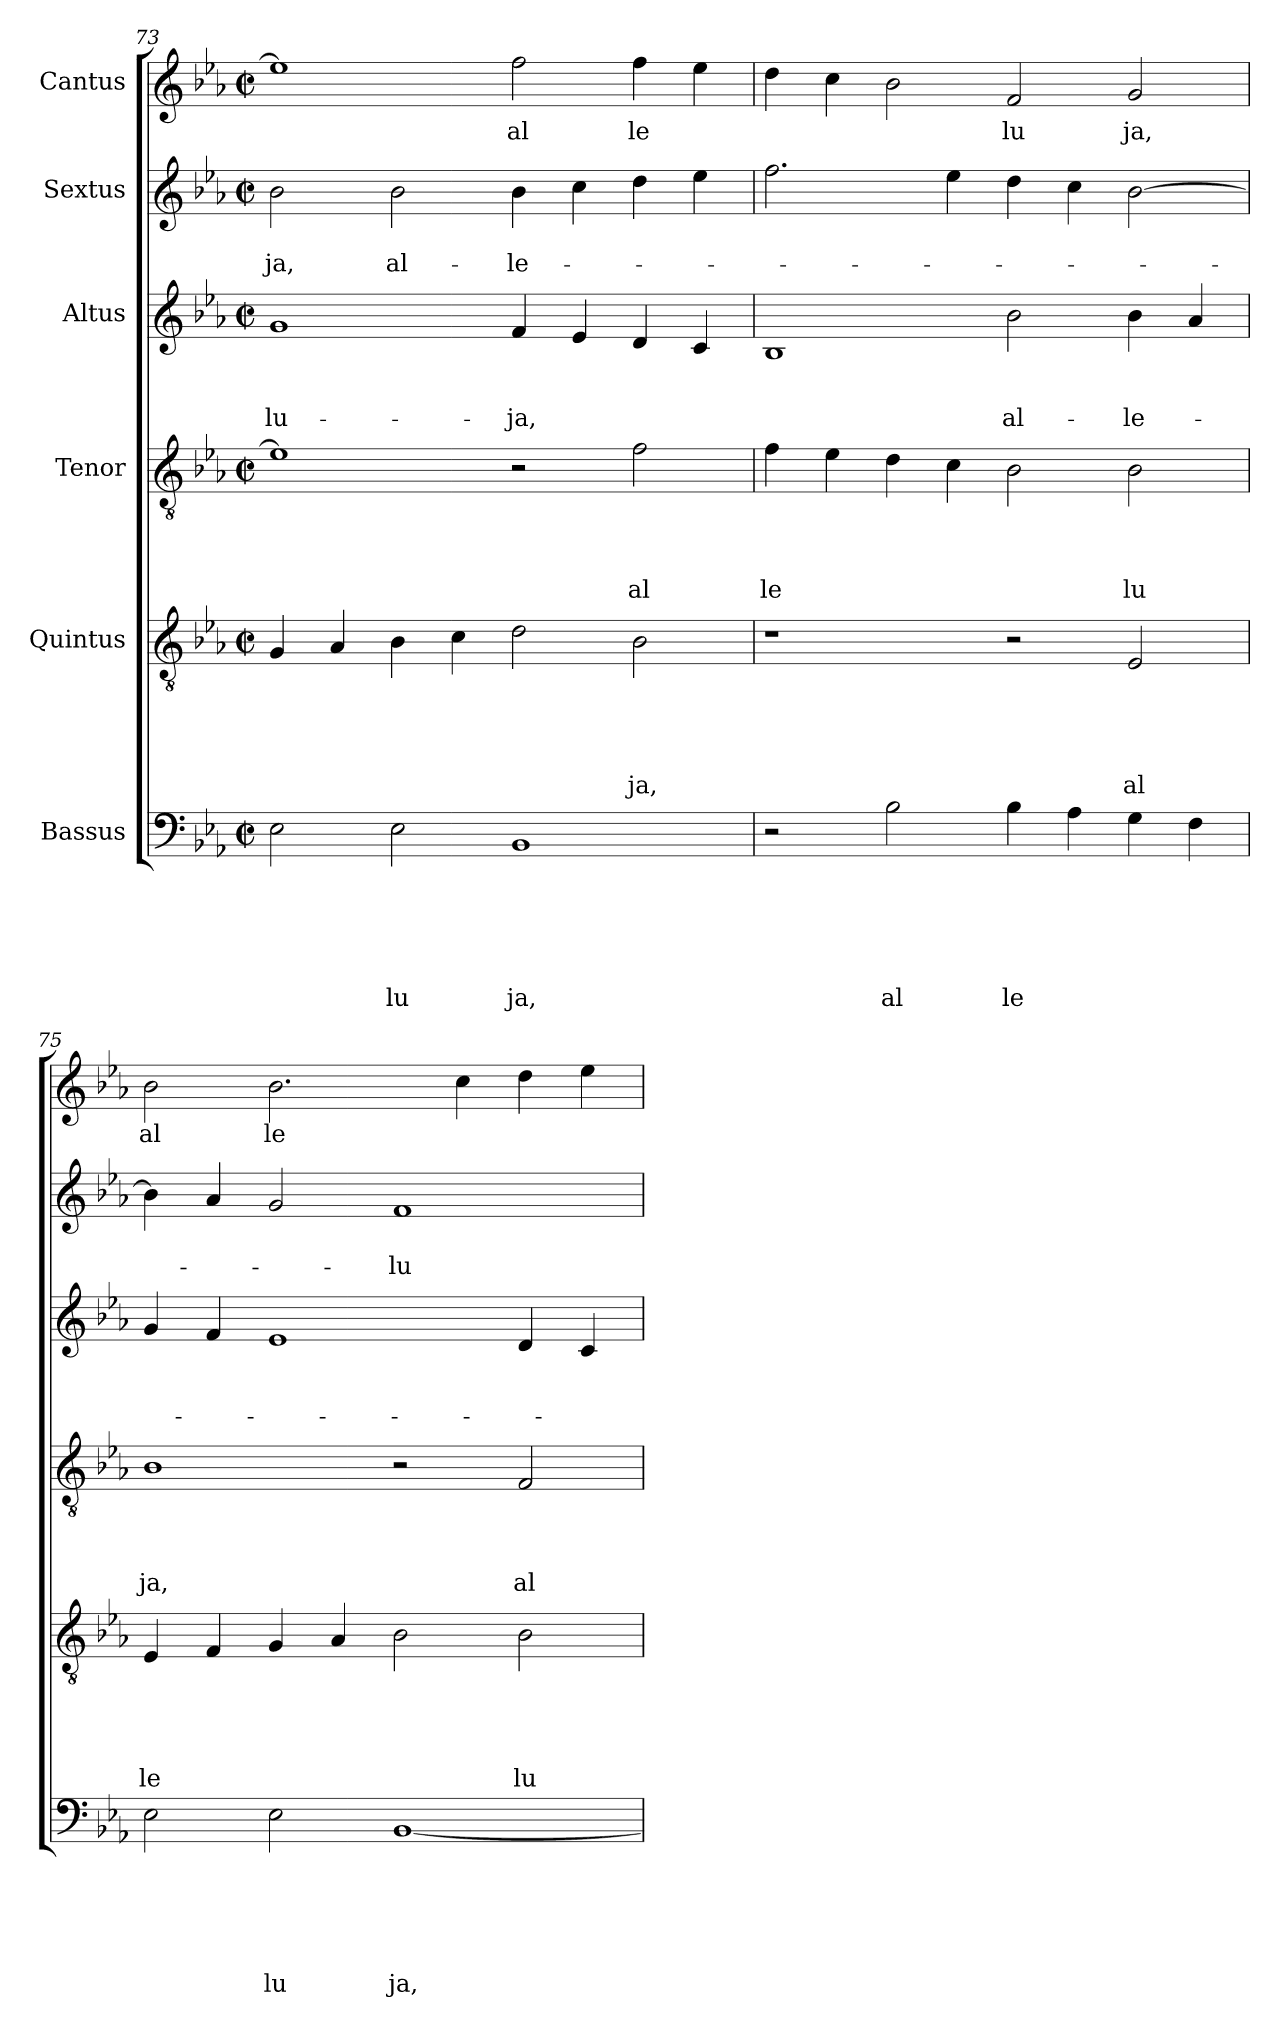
**kern	**text	**text	**text	**text	**text	**text	**kern	**text	**text	**text	**text	**text	**kern	**text	**text	**text	**text	**kern	**text	**text	**text	**kern	**text	**text	**kern	**text
*part6	*part6	*part6	*part6	*part6	*part6	*part6	*part5	*part5	*part5	*part5	*part5	*part5	*part4	*part4	*part4	*part4	*part4	*part3	*part3	*part3	*part3	*part2	*part2	*part2	*part1	*part1
*staff6	*staff6	*staff6	*staff6	*staff6	*staff6	*staff6	*staff5	*staff5	*staff5	*staff5	*staff5	*staff5	*staff4	*staff4	*staff4	*staff4	*staff4	*staff3	*staff3	*staff3	*staff3	*staff2	*staff2	*staff2	*staff1	*staff1
*I"Bassus	*	*	*	*	*	*	*I"Quintus	*	*	*	*	*	*I"Tenor	*	*	*	*	*I"Altus	*	*	*	*I"Sextus	*	*	*I"Cantus	*
!!LO:LB:g=z
*clefF4	*	*	*	*	*	*	*clefGv2	*	*	*	*	*	*clefGv2	*	*	*	*	*clefG2	*	*	*	*clefG2	*	*	*clefG2	*
*k[b-e-a-]	*	*	*	*	*	*	*k[b-e-a-]	*	*	*	*	*	*k[b-e-a-]	*	*	*	*	*k[b-e-a-]	*	*	*	*k[b-e-a-]	*	*	*k[b-e-a-]	*
*E-:	*	*	*	*	*	*	*E-:	*	*	*	*	*	*E-:	*	*	*	*	*E-:	*	*	*	*E-:	*	*	*E-:	*
*M2/2	*	*	*	*	*	*	*M2/2	*	*	*	*	*	*M2/2	*	*	*	*	*M2/2	*	*	*	*M2/2	*	*	*M2/2	*
*met(c|)	*	*	*	*	*	*	*met(c|)	*	*	*	*	*	*met(c|)	*	*	*	*	*met(c|)	*	*	*	*met(c|)	*	*	*met(c|)	*
=73	=73	=73	=73	=73	=73	=73	=73	=73	=73	=73	=73	=73	=73	=73	=73	=73	=73	=73	=73	=73	=73	=73	=73	=73	=73	=73
!	!	!	!	!	!	!	!	!	!	!	!	!	!	!	!	!	!	!	!	!	!LO:LY:b	!	!	!LO:LY:b	!	!
2E-\	.	.	.	.	.	.	4G/	.	.	.	.	.	1e-]	.	.	.	.	1g	.	.	lu-	2b-\	.	ja,	1ee-]	.
.	.	.	.	.	.	.	4A-/	.	.	.	.	.	.	.	.	.	.	.	.	.	.	.	.	.	.	.
!	!	!	!	!	!	!LO:LY:b	!	!	!	!	!	!	!	!	!	!	!	!	!	!	!	!	!	!LO:LY:b	!	!
2E-\	.	.	.	.	.	lu	4B-\	.	.	.	.	.	.	.	.	.	.	.	.	.	.	2b-\	.	al-	.	.
.	.	.	.	.	.	.	4c\	.	.	.	.	.	.	.	.	.	.	.	.	.	.	.	.	.	.	.
!	!	!	!	!	!	!LO:LY:b	!	!	!	!	!	!	!	!	!	!	!	!	!	!	!LO:LY:b	!	!	!LO:LY:b	!	!LO:LY:b
1BB-	.	.	.	.	.	ja,	2d\	.	.	.	.	.	2r	.	.	.	.	4f/	.	.	-ja,	4b-\	.	-le-	2ff\	al
.	.	.	.	.	.	.	.	.	.	.	.	.	.	.	.	.	.	4e-/	.	.	.	4cc\	.	.	.	.
!	!	!	!	!	!	!	!	!	!	!	!	!LO:LY:b	!	!	!	!	!LO:LY:b	!	!	!	!	!	!	!	!	!LO:LY:b
.	.	.	.	.	.	.	2B-\	.	.	.	.	ja,	2f\	.	.	.	al	4d/	.	.	.	4dd\	.	.	4ff\	le
.	.	.	.	.	.	.	.	.	.	.	.	.	.	.	.	.	.	4c/	.	.	.	4ee-\	.	.	4ee-\	.
=74	=74	=74	=74	=74	=74	=74	=74	=74	=74	=74	=74	=74	=74	=74	=74	=74	=74	=74	=74	=74	=74	=74	=74	=74	=74	=74
!	!	!	!	!	!	!	!	!	!	!	!	!	!	!	!	!	!LO:LY:b	!	!	!	!	!	!	!	!	!
2r	.	.	.	.	.	.	1r	.	.	.	.	.	4f\	.	.	.	le	1B-	.	.	.	2.ff\	.	.	4dd\	.
.	.	.	.	.	.	.	.	.	.	.	.	.	4e-\	.	.	.	.	.	.	.	.	.	.	.	4cc\	.
!	!	!	!	!	!	!LO:LY:b	!	!	!	!	!	!	!	!	!	!	!	!	!	!	!	!	!	!	!	!
2B-\	.	.	.	.	.	al	.	.	.	.	.	.	4d\	.	.	.	.	.	.	.	.	.	.	.	2b-\	.
.	.	.	.	.	.	.	.	.	.	.	.	.	4c\	.	.	.	.	.	.	.	.	4ee-\	.	.	.	.
!	!	!	!	!	!	!LO:LY:b	!	!	!	!	!	!	!	!	!	!	!	!	!	!	!LO:LY:b	!	!	!	!	!LO:LY:b
4B-\	.	.	.	.	.	le	2r	.	.	.	.	.	2B-\	.	.	.	.	2b-\	.	.	al-	4dd\	.	.	2f/	lu
4A-\	.	.	.	.	.	.	.	.	.	.	.	.	.	.	.	.	.	.	.	.	.	4cc\	.	.	.	.
!	!	!	!	!	!	!	!	!	!	!	!	!LO:LY:b	!	!	!	!	!LO:LY:b	!	!	!	!LO:LY:b	!	!	!	!	!LO:LY:b
4G\	.	.	.	.	.	.	2E-/	.	.	.	.	al	2B-\	.	.	.	lu	4b-\	.	.	-le-	[>2b-\	.	.	2g/	ja,
4F\	.	.	.	.	.	.	.	.	.	.	.	.	.	.	.	.	.	4a-/	.	.	.	.	.	.	.	.
=75	=75	=75	=75	=75	=75	=75	=75	=75	=75	=75	=75	=75	=75	=75	=75	=75	=75	=75	=75	=75	=75	=75	=75	=75	=75	=75
!	!	!	!	!	!	!	!	!	!	!	!	!LO:LY:b	!	!	!	!	!LO:LY:b	!	!	!	!	!	!	!	!	!LO:LY:b
2E-\	.	.	.	.	.	.	4E-/	.	.	.	.	le	1B-	.	.	.	ja,	4g/	.	.	.	4b-\]	.	.	2b-\	al
.	.	.	.	.	.	.	4F/	.	.	.	.	.	.	.	.	.	.	4f/	.	.	.	4a-/	.	.	.	.
!	!	!	!	!	!	!LO:LY:b	!	!	!	!	!	!	!	!	!	!	!	!	!	!	!	!	!	!	!	!LO:LY:b
2E-\	.	.	.	.	.	lu	4G/	.	.	.	.	.	.	.	.	.	.	1e-	.	.	.	2g/	.	.	2.b-\	le
.	.	.	.	.	.	.	4A-/	.	.	.	.	.	.	.	.	.	.	.	.	.	.	.	.	.	.	.
!	!	!	!	!	!	!LO:LY:b	!	!	!	!	!	!	!	!	!	!	!	!	!	!	!	!	!	!LO:LY:b	!	!
[<1BB-	.	.	.	.	.	ja,	2B-\	.	.	.	.	.	2r	.	.	.	.	.	.	.	.	1f	.	-lu-	.	.
.	.	.	.	.	.	.	.	.	.	.	.	.	.	.	.	.	.	.	.	.	.	.	.	.	4cc\	.
!	!	!	!	!	!	!	!	!	!	!	!	!LO:LY:b	!	!	!	!	!LO:LY:b	!	!	!	!	!	!	!	!	!
.	.	.	.	.	.	.	2B-\	.	.	.	.	lu	2F/	.	.	.	al	4d/	.	.	.	.	.	.	4dd\	.
.	.	.	.	.	.	.	.	.	.	.	.	.	.	.	.	.	.	4c/	.	.	.	.	.	.	4ee-\	.
=	=	=	=	=	=	=	=	=	=	=	=	=	=	=	=	=	=	=	=	=	=	=	=	=	=	=
*-	*-	*-	*-	*-	*-	*-	*-	*-	*-	*-	*-	*-	*-	*-	*-	*-	*-	*-	*-	*-	*-	*-	*-	*-	*-	*-
